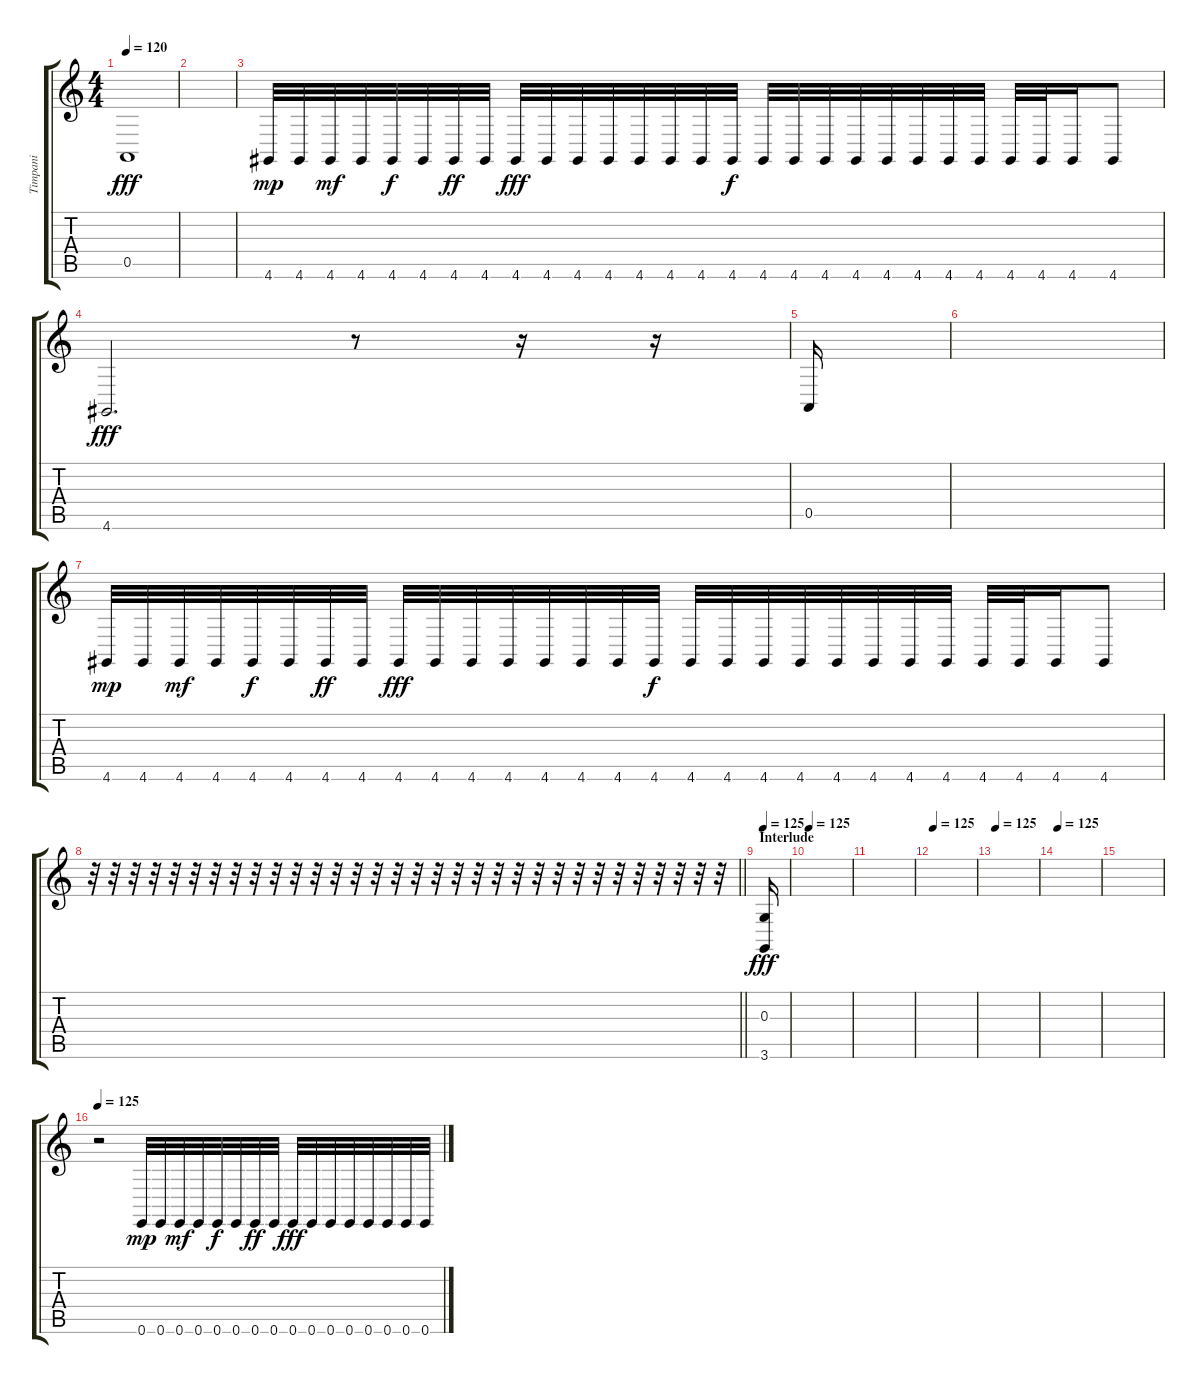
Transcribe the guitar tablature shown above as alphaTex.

\track ("Timpani" "Timpani") {instrument timpani}
\staff {score tabs}
\tuning (E4 B3 G3 D3 A2 E2) {hide}
\ts (4 4)
\tempo 120
\clef g2
\ks c
0.5.1{dy fff} |
|
4.6.32{dy mp} 4.6.32 4.6.32{dy mf} 4.6.32 4.6.32{dy f} 4.6.32 4.6.32{dy ff} 4.6.32 4.6.32{dy fff} 4.6.32 4.6.32 4.6.32 4.6.32 4.6.32 4.6.32 4.6.32{dy f} 4.6.32 4.6.32 4.6.32 4.6.32 4.6.32 4.6.32 4.6.32 4.6.32 4.6.32 4.6.32 4.6.16 4.6.8 |
4.6.2{d dy fff} r.8 r.16 r.16 |
0.5.16 |
|
4.6.32{dy mp} 4.6.32 4.6.32{dy mf} 4.6.32 4.6.32{dy f} 4.6.32 4.6.32{dy ff} 4.6.32 4.6.32{dy fff} 4.6.32 4.6.32 4.6.32 4.6.32 4.6.32 4.6.32 4.6.32{dy f} 4.6.32 4.6.32 4.6.32 4.6.32 4.6.32 4.6.32 4.6.32 4.6.32 4.6.32 4.6.32 4.6.16 4.6.8 |
\barLineRight lightlight
r.32 r.32 r.32 r.32 r.32 r.32 r.32 r.32 r.32 r.32 r.32 r.32 r.32 r.32 r.32 r.32 r.32 r.32 r.32 r.32 r.32 r.32 r.32 r.32 r.32 r.32 r.32 r.32 r.32 r.32 r.32 r.32 |
\section ("" "Interlude")
\tempo 125
(0.3 3.6).16{dy fff} |
\tempo 125
|
|
\tempo 125
|
\tempo 125
|
\tempo 125
|
|
\tempo 125
r.2 0.6.32{dy mp} 0.6.32 0.6.32{dy mf} 0.6.32 0.6.32{dy f} 0.6.32 0.6.32{dy ff} 0.6.32 0.6.32{dy fff} 0.6.32 0.6.32 0.6.32 0.6.32 0.6.32 0.6.32 0.6.32
